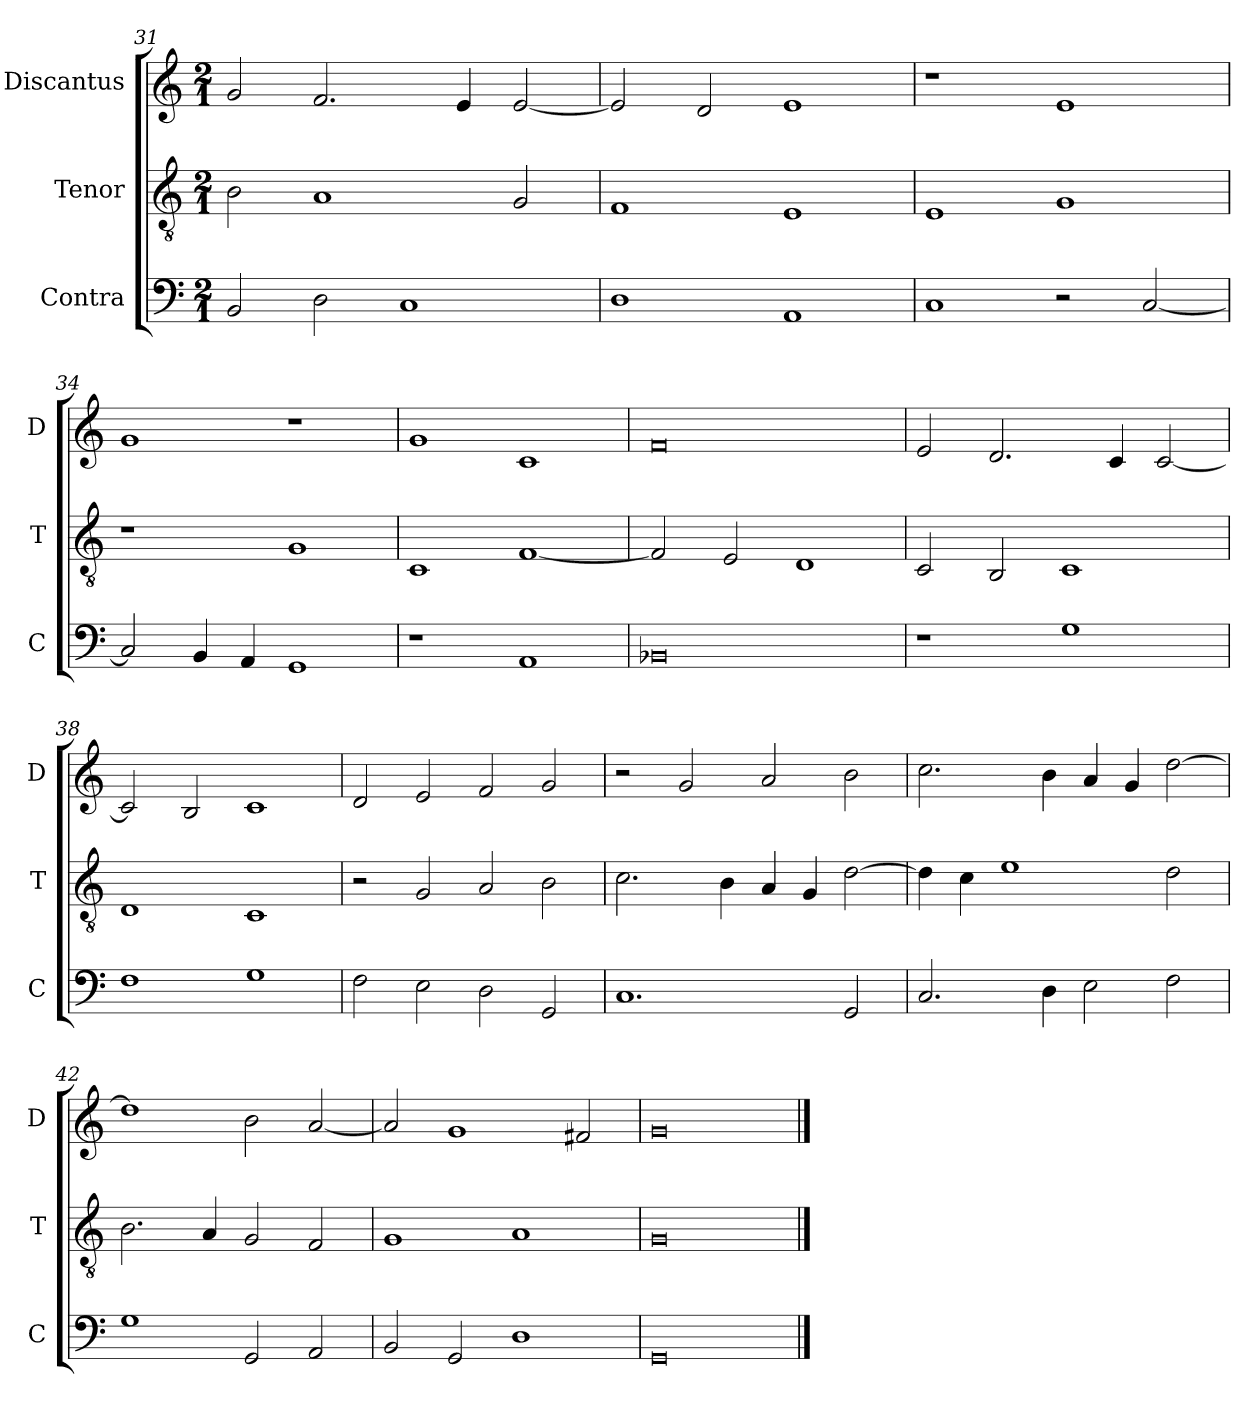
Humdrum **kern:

**kern	**kern	**kern
*part3	*part2	*part1
*staff3	*staff2	*staff1
*I"Contra	*I"Tenor	*I"Discantus
*I'C	*I'T	*I'D
*clefF4	*clefGv2	*clefG2
*k[]	*k[]	*k[]
*M2/1	*M2/1	*M2/1
=31	=31	=31
2BB	2B	2g
2D	1A	2.f
1C	.	.
.	.	4e
.	2G	[2e
=32	=32	=32
1D	1F	2e]
.	.	2d
1AA	1E	1e
=33	=33	=33
1C	1E	1r
2r	1G	1e
[2C	.	.
=34	=34	=34
2C]	1r	1g
4BB	.	.
4AA	.	.
1GG	1G	1r
=35	=35	=35
1r	1C	1g
1AA	[1F	1c
=36	=36	=36
0BB-X	2F]	0f
.	2E	.
.	1D	.
=37	=37	=37
1r	2C	2e
.	2BB	2.d
1G	1C	.
.	.	4c
.	.	[2c
=38	=38	=38
1F	1D	2c]
.	.	2B
1G	1C	1c
=39	=39	=39
2F	2r	2d
2E	2G	2e
2D	2A	2f
2GG	2B	2g
=40	=40	=40
1.C	2.c	2r
.	.	2g
.	4B	.
.	4A	2a
.	4G	.
2GG	[2d	2b
=41	=41	=41
2.C	4d]	2.cc
.	4c	.
.	1e	.
4D	.	4b
2E	.	4a
.	.	4g
2F	2d	[2dd
=42	=42	=42
1G	2.B	1dd]
.	4A	.
2GG	2G	2b
2AA	2F	[2a
=43	=43	=43
2BB	1G	2a]
2GG	.	1g
1D	1A	.
.	.	2f#X
=44	=44	=44
0GG	0G	0g
==	==	==
*-	*-	*-
